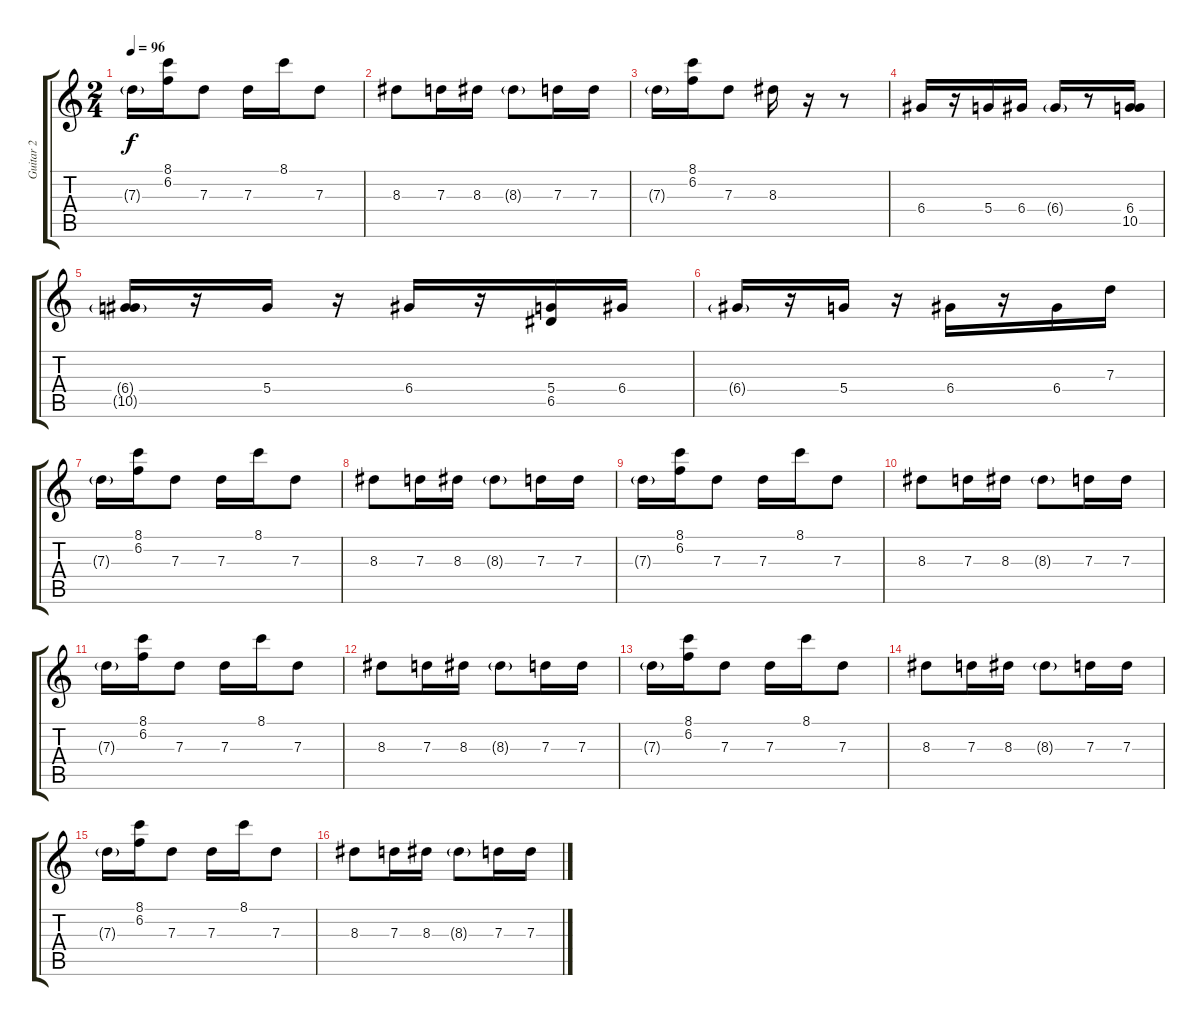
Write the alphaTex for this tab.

\track ("Guitar 2" "Guitar 2") {instrument electricguitarclean}
\staff {score tabs}
\tuning (E4 B3 G3 D3 A2 E2) {hide}
\ts (2 4)
\tempo 96
\clef g2
\ks c
7.3{g}.16{dy f} (8.1 6.2).16 7.3.8 7.3.16 8.1.16 7.3.8 |
8.3.8 7.3.16 8.3.16 8.3{g}.8 7.3.16 7.3.16 |
7.3{g}.16 (8.1 6.2).16 7.3.8 8.3.16 r.16 r.8 |
6.4.16 r.16 5.4.16 6.4.16 6.4{g}.16 r.8 (6.4 10.5).16 |
(6.4{g} 10.5{g}).16 r.16 5.4.16 r.16 6.4.16 r.16 (5.4 6.5).16 6.4.16 |
6.4{g}.16 r.16 5.4.16 r.16 6.4.16 r.16 6.4.16 7.3.16 |
7.3{g}.16 (8.1 6.2).16 7.3.8 7.3.16 8.1.16 7.3.8 |
8.3.8 7.3.16 8.3.16 8.3{g}.8 7.3.16 7.3.16 |
7.3{g}.16 (8.1 6.2).16 7.3.8 7.3.16 8.1.16 7.3.8 |
8.3.8 7.3.16 8.3.16 8.3{g}.8 7.3.16 7.3.16 |
7.3{g}.16 (8.1 6.2).16 7.3.8 7.3.16 8.1.16 7.3.8 |
8.3.8 7.3.16 8.3.16 8.3{g}.8 7.3.16 7.3.16 |
7.3{g}.16 (8.1 6.2).16 7.3.8 7.3.16 8.1.16 7.3.8 |
8.3.8 7.3.16 8.3.16 8.3{g}.8 7.3.16 7.3.16 |
7.3{g}.16 (8.1 6.2).16 7.3.8 7.3.16 8.1.16 7.3.8 |
8.3.8 7.3.16 8.3.16 8.3{g}.8 7.3.16 7.3.16
